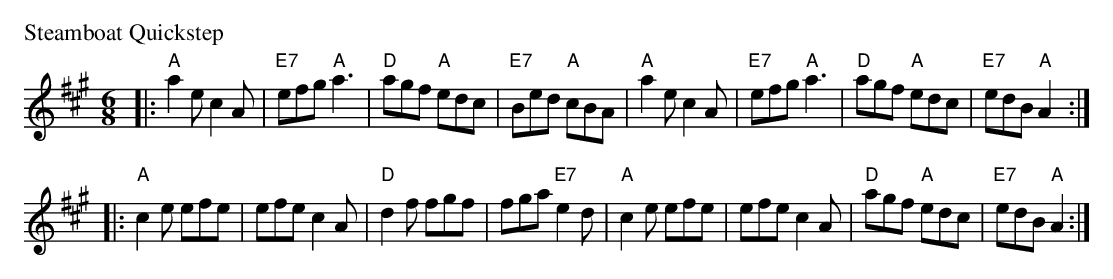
X:1
P: Steamboat Quickstep
M: 6/8
L: 1/8
K: A
|: "A"a2e c2A | "E7"efg "A"a3 | "D"agf "A"edc | "E7"Bed "A"cBA \
| "A"a2e c2A | "E7"efg "A"a3 | "D"agf "A"edc | "E7"edB "A"A2 :|
|: "A"c2e efe | efe c2A | "D"d2f fgf | fga "E7"e2d \
| "A"c2e efe | efe c2A | "D"agf "A"edc | "E7"edB "A"A2 :|
